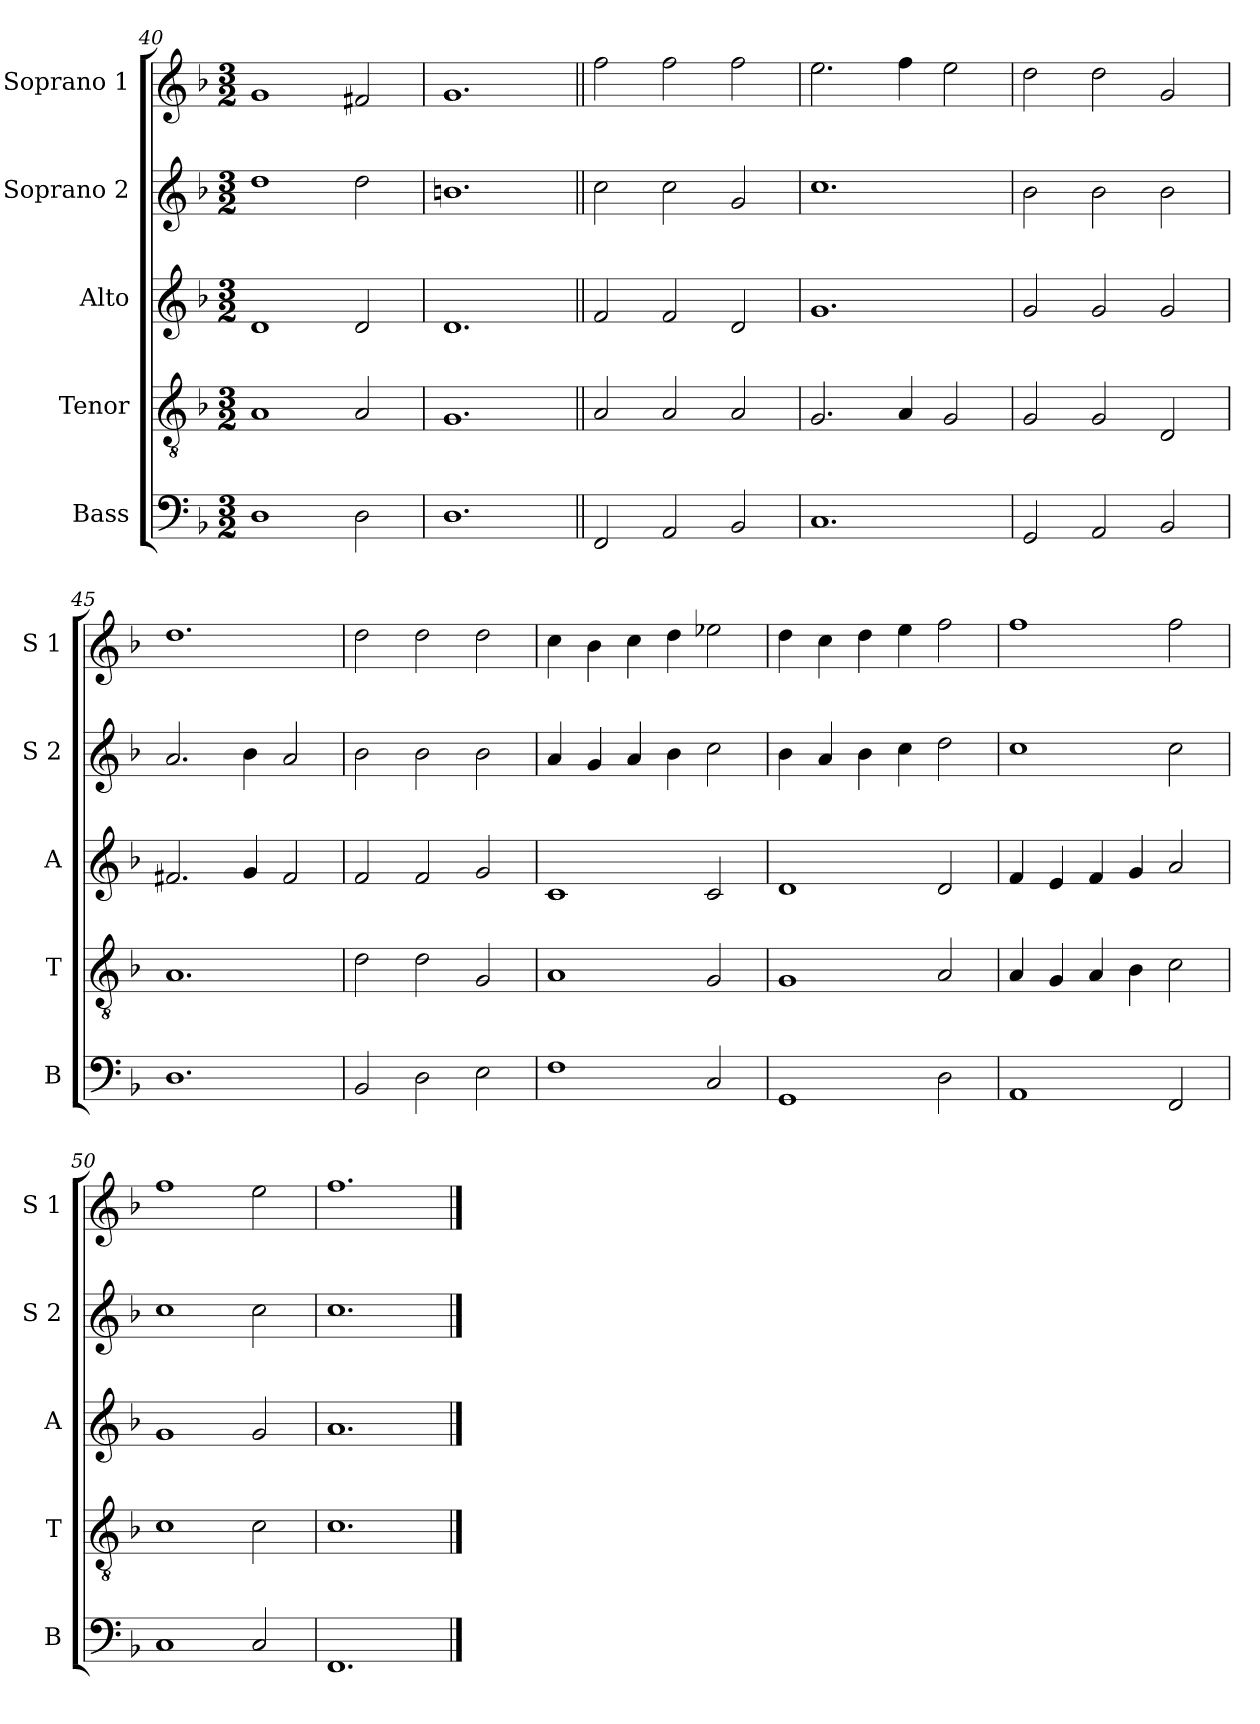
**kern	**kern	**kern	**kern	**kern
*part5	*part4	*part3	*part2	*part1
*staff5	*staff4	*staff3	*staff2	*staff1
*I"Bass	*I"Tenor	*I"Alto	*I"Soprano 2	*I"Soprano 1
*I'B	*I'T	*I'A	*I'S 2	*I'S 1
!!LO:LB:g=z
*clefF4	*clefGv2	*clefG2	*clefG2	*clefG2
*k[b-]	*k[b-]	*k[b-]	*k[b-]	*k[b-]
*F:	*F:	*F:	*F:	*F:
*M3/2	*M3/2	*M3/2	*M3/2	*M3/2
=40	=40	=40	=40	=40
1D	1A	1d	1dd	1g
2D\	2A/	2d/	2dd\	2f#X/
=41	=41	=41	=41	=41
1.D	1.G	1.d	1.bn	1.g
=42||	=42||	=42||	=42||	=42||
2FF/	2A/	2f/	2cc\	2ff\
2AA/	2A/	2f/	2cc\	2ff\
2BB-/	2A/	2d/	2g/	2ff\
=43	=43	=43	=43	=43
1.C	2.G/	1.g	1.cc	2.ee\
.	4A/	.	.	4ff\
.	2G/	.	.	2ee\
=44	=44	=44	=44	=44
2GG/	2G/	2g/	2b-\	2dd\
2AA/	2G/	2g/	2b-\	2dd\
2BB-/	2D/	2g/	2b-\	2g/
=45	=45	=45	=45	=45
1.D	1.A	2.f#X/	2.a/	1.dd
.	.	4g/	4b-\	.
.	.	2f#/	2a/	.
!!LO:LB:g=z
=46	=46	=46	=46	=46
2BB-/	2d\	2f/	2b-\	2dd\
2D\	2d\	2f/	2b-\	2dd\
2E\	2G/	2g/	2b-\	2dd\
=47	=47	=47	=47	=47
1F	1A	1c	4a/	4cc\
.	.	.	4g/	4b-\
.	.	.	4a/	4cc\
.	.	.	4b-\	4dd\
2C/	2G/	2c/	2cc\	2ee-X\
=48	=48	=48	=48	=48
1GG	1G	1d	4b-\	4dd\
.	.	.	4a/	4cc\
.	.	.	4b-\	4dd\
.	.	.	4cc\	4ee\
2D\	2A/	2d/	2dd\	2ff\
=49	=49	=49	=49	=49
1AA	4A/	4f/	1cc	1ff
.	4G/	4e/	.	.
.	4A/	4f/	.	.
.	4B-\	4g/	.	.
2FF/	2c\	2a/	2cc\	2ff\
=50	=50	=50	=50	=50
1C	1c	1g	1cc	1ff
2C/	2c\	2g/	2cc\	2ee\
=51	=51	=51	=51	=51
1.FF	1.c	1.a	1.cc	1.ff
==	==	==	==	==
*-	*-	*-	*-	*-
